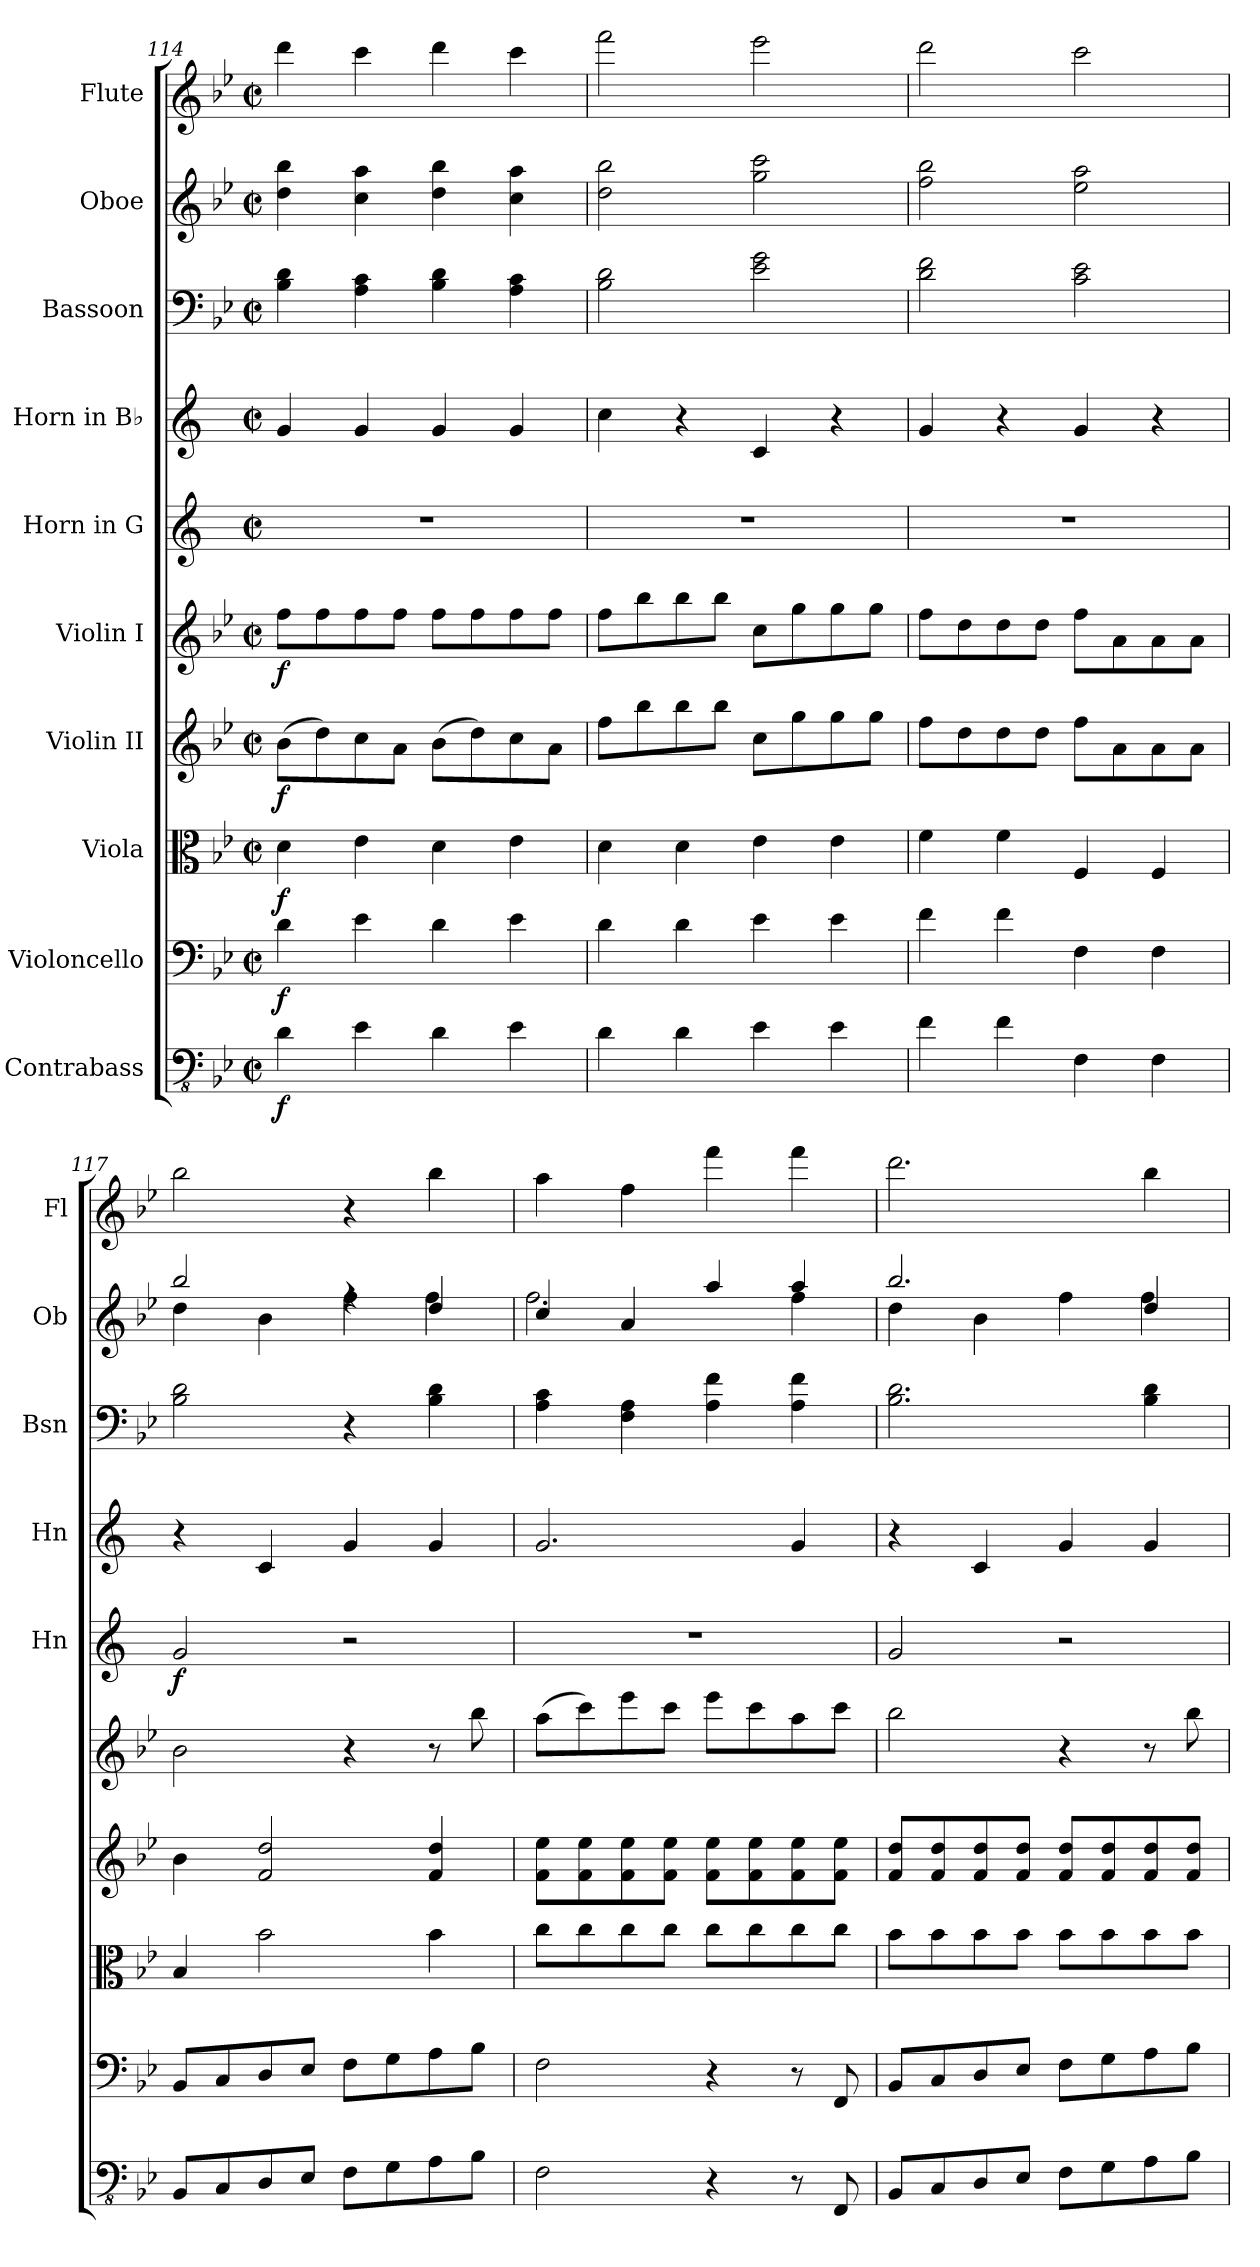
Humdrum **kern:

**kern	**dynam	**kern	**dynam	**kern	**dynam	**kern	**dynam	**kern	**dynam	**kern	**dynam	**kern	**kern	**kern	**kern
*part10	*part10	*part9	*part9	*part8	*part8	*part7	*part7	*part6	*part6	*part5	*part5	*part4	*part3	*part2	*part1
*staff10	*staff10	*staff9	*staff9	*staff8	*staff8	*staff7	*staff7	*staff6	*staff6	*staff5	*staff5	*staff4	*staff3	*staff2	*staff1
*I"Contrabass	*	*I"Violoncello	*	*I"Viola	*	*I"Violin II	*	*I"Violin I	*	*I"Horn in G	*	*I"Horn in B♭	*I"Bassoon	*I"Oboe	*I"Flute
*	*	*	*	*	*	*	*	*	*	*I'Hn	*	*I'Hn	*I'Bsn	*I'Ob	*I'Fl
*clefFv4	*	*clefF4	*	*clefC3	*	*clefG2	*	*clefG2	*	*clefG2	*	*clefG2	*clefF4	*clefG2	*clefG2
*	*	*	*	*	*	*	*	*	*	*ITrd3c5	*	*ITrd1c2	*	*	*
*k[b-e-]	*	*k[b-e-]	*	*k[b-e-]	*	*k[b-e-]	*	*k[b-e-]	*	*k[f#]	*	*k[b-e-]	*k[b-e-]	*k[b-e-]	*k[b-e-]
*M2/2	*	*M2/2	*	*M2/2	*	*M2/2	*	*M2/2	*	*M2/2	*	*M2/2	*M2/2	*M2/2	*M2/2
*met(c|)	*	*met(c|)	*	*met(c|)	*	*met(c|)	*	*met(c|)	*	*met(c|)	*	*met(c|)	*met(c|)	*met(c|)	*met(c|)
=114	=114	=114	=114	=114	=114	=114	=114	=114	=114	=114	=114	=114	=114	=114	=114
!	!LO:DY:b	!	!LO:DY:b	!	!LO:DY:b	!	!LO:DY:b	!	!LO:DY:b	!	!	!	!	!	!
4D\	f	4d\	f	4d\	f	(>8b-\L	f	8ff\L	f	1r	.	4f/	4B-\ 4d\	4dd\ 4bb-\	4ddd\
.	.	.	.	.	.	8dd\)	.	8ff\	.	.	.	.	.	.	.
4E-\	.	4e-\	.	4e-\	.	8cc\	.	8ff\	.	.	.	4f/	4A\ 4c\	4cc\ 4aa\	4ccc\
.	.	.	.	.	.	8a\J	.	8ff\J	.	.	.	.	.	.	.
4D\	.	4d\	.	4d\	.	(>8b-\L	.	8ff\L	.	.	.	4f/	4B-\ 4d\	4dd\ 4bb-\	4ddd\
.	.	.	.	.	.	8dd\)	.	8ff\	.	.	.	.	.	.	.
4E-\	.	4e-\	.	4e-\	.	8cc\	.	8ff\	.	.	.	4f/	4A\ 4c\	4cc\ 4aa\	4ccc\
.	.	.	.	.	.	8a\J	.	8ff\J	.	.	.	.	.	.	.
=115	=115	=115	=115	=115	=115	=115	=115	=115	=115	=115	=115	=115	=115	=115	=115
4D\	.	4d\	.	4d\	.	8ff\L	.	8ff\L	.	1r	.	4b-\	2B-\ 2d\	2dd\ 2bb-\	2fff\
.	.	.	.	.	.	8bb-\	.	8bb-\	.	.	.	.	.	.	.
4D\	.	4d\	.	4d\	.	8bb-\	.	8bb-\	.	.	.	4r	.	.	.
.	.	.	.	.	.	8bb-\J	.	8bb-\J	.	.	.	.	.	.	.
4E-\	.	4e-\	.	4e-\	.	8cc\L	.	8cc\L	.	.	.	4B-/	2e-\ 2g\	2gg\ 2ccc\	2eee-\
.	.	.	.	.	.	8gg\	.	8gg\	.	.	.	.	.	.	.
4E-\	.	4e-\	.	4e-\	.	8gg\	.	8gg\	.	.	.	4r	.	.	.
.	.	.	.	.	.	8gg\J	.	8gg\J	.	.	.	.	.	.	.
!!LO:PB:g=z
=116	=116	=116	=116	=116	=116	=116	=116	=116	=116	=116	=116	=116	=116	=116	=116
4F\	.	4f\	.	4f\	.	8ff\L	.	8ff\L	.	1r	.	4f/	2d\ 2f\	2ff\ 2bb-\	2ddd\
.	.	.	.	.	.	8dd\	.	8dd\	.	.	.	.	.	.	.
4F\	.	4f\	.	4f\	.	8dd\	.	8dd\	.	.	.	4r	.	.	.
.	.	.	.	.	.	8dd\J	.	8dd\J	.	.	.	.	.	.	.
4FF\	.	4F\	.	4F/	.	8ff\L	.	8ff\L	.	.	.	4f/	2c\ 2e-\	2ee-\ 2aa\	2ccc\
.	.	.	.	.	.	8a\	.	8a\	.	.	.	.	.	.	.
4FF\	.	4F\	.	4F/	.	8a\	.	8a\	.	.	.	4r	.	.	.
.	.	.	.	.	.	8a\J	.	8a\J	.	.	.	.	.	.	.
=117	=117	=117	=117	=117	=117	=117	=117	=117	=117	=117	=117	=117	=117	=117	=117
*	*	*	*	*	*	*	*	*	*	*	*	*	*	*^	*
!	!	!	!	!	!	!	!	!	!	!	!LO:DY:b	!	!	!	!	!
8BBB-/L	.	8BB-/L	.	4B-/	.	4b-\	.	2b-\	.	2d/	f	4r	2B-\ 2d\	2bb-/	4dd\	2bb-\
8CC/	.	8C/	.	.	.	.	.	.	.	.	.	.	.	.	.	.
8DD/	.	8D/	.	2b-\	.	2f/ 2dd/	.	.	.	.	.	4B-/	.	.	4b-\	.
8EE-/J	.	8E-/J	.	.	.	.	.	.	.	.	.	.	.	.	.	.
8FF\L	.	8F\L	.	.	.	.	.	4r	.	2r	.	4f/	4r	4rff	4ff\	4r
8GG\	.	8G\	.	.	.	.	.	.	.	.	.	.	.	.	.	.
8AA\	.	8A\	.	4b-\	.	4f/ 4dd/	.	8r	.	.	.	4f/	4B-\ 4d\	4dd/	4ff\	4bb-\
8BB-\J	.	8B-\J	.	.	.	.	.	8bb-\	.	.	.	.	.	.	.	.
=118	=118	=118	=118	=118	=118	=118	=118	=118	=118	=118	=118	=118	=118	=118	=118	=118
2FF\	.	2F\	.	8cc\L	.	8f\ 8ee-\L	.	(>8aa\L	.	1r	.	2.f/	4A\ 4c\	4cc/	2.ff\	4aa\
.	.	.	.	8cc\	.	8f\ 8ee-\	.	8ccc\)	.	.	.	.	.	.	.	.
.	.	.	.	8cc\	.	8f\ 8ee-\	.	8eee-\	.	.	.	.	4F\ 4A\	4a/	.	4ff\
.	.	.	.	8cc\J	.	8f\ 8ee-\J	.	8ccc\J	.	.	.	.	.	.	.	.
4r	.	4r	.	8cc\L	.	8f\ 8ee-\L	.	8eee-\L	.	.	.	.	4A\ 4f\	4aa/	.	4fff\
.	.	.	.	8cc\	.	8f\ 8ee-\	.	8ccc\	.	.	.	.	.	.	.	.
8r	.	8r	.	8cc\	.	8f\ 8ee-\	.	8aa\	.	.	.	4f/	4A\ 4f\	4aa/	4ff\	4fff\
8FFF/	.	8FF/	.	8cc\J	.	8f\ 8ee-\J	.	8ccc\J	.	.	.	.	.	.	.	.
=119	=119	=119	=119	=119	=119	=119	=119	=119	=119	=119	=119	=119	=119	=119	=119	=119
8BBB-/L	.	8BB-/L	.	8b-\L	.	8f/ 8dd/L	.	2bb-\	.	2d/	.	4r	2.B-\ 2.d\	2.bb-/	4dd\	2.ddd\
8CC/	.	8C/	.	8b-\	.	8f/ 8dd/	.	.	.	.	.	.	.	.	.	.
8DD/	.	8D/	.	8b-\	.	8f/ 8dd/	.	.	.	.	.	4B-/	.	.	4b-\	.
8EE-/J	.	8E-/J	.	8b-\J	.	8f/ 8dd/J	.	.	.	.	.	.	.	.	.	.
8FF\L	.	8F\L	.	8b-\L	.	8f/ 8dd/L	.	4r	.	2r	.	4f/	.	.	4ff\	.
8GG\	.	8G\	.	8b-\	.	8f/ 8dd/	.	.	.	.	.	.	.	.	.	.
8AA\	.	8A\	.	8b-\	.	8f/ 8dd/	.	8r	.	.	.	4f/	4B-\ 4d\	4dd/	4ff\	4bb-\
8BB-\J	.	8B-\J	.	8b-\J	.	8f/ 8dd/J	.	8bb-\	.	.	.	.	.	.	.	.
*	*	*	*	*	*	*	*	*	*	*	*	*	*	*v	*v	*
=	=	=	=	=	=	=	=	=	=	=	=	=	=	=	=
*-	*-	*-	*-	*-	*-	*-	*-	*-	*-	*-	*-	*-	*-	*-	*-
